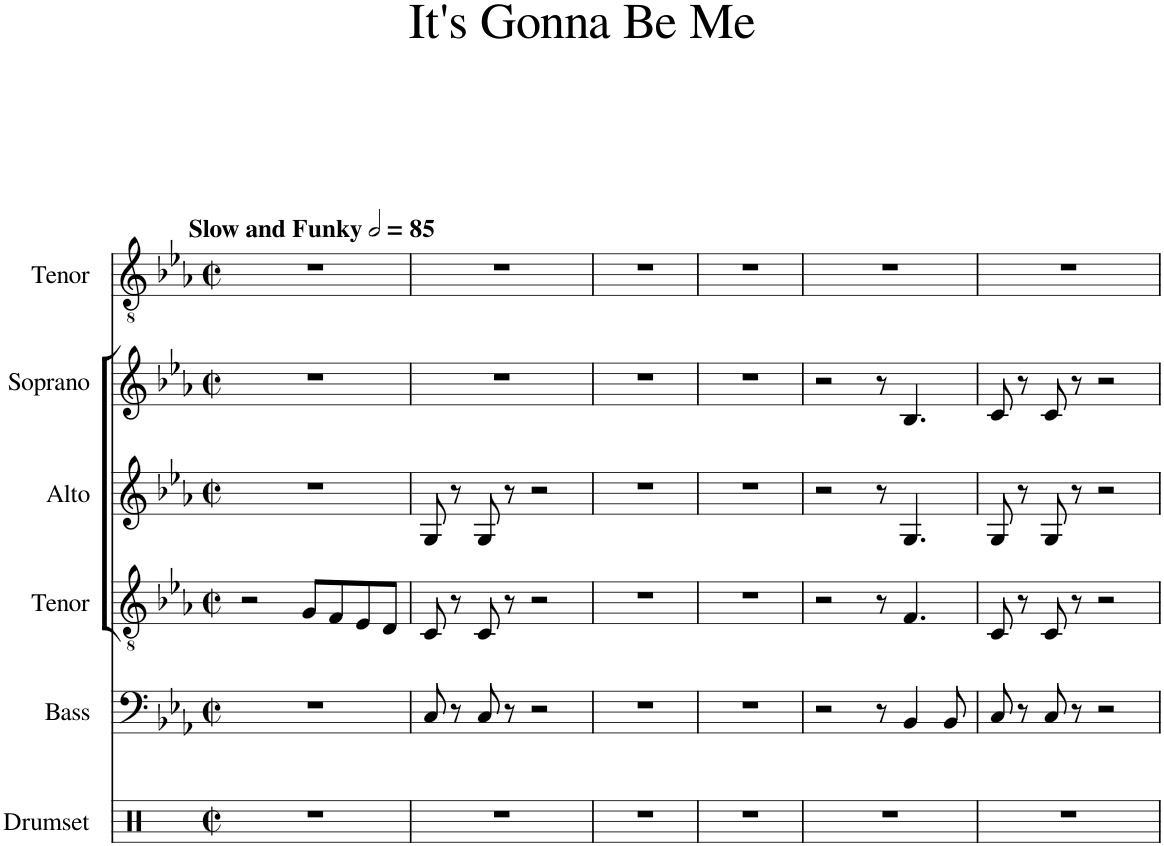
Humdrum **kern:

**kern	**kern	**kern	**kern	**kern	**kern
*part6	*part5	*part4	*part3	*part2	*part1
*staff6	*staff5	*staff4	*staff3	*staff2	*staff1
*I"Drumset	*I"Bass	*I"Tenor	*I"Alto	*I"Soprano	*I"Tenor
*I'Drs.	*I'B.	*I'T.	*I'A.	*I'S.	*I'T.
*clefX	*clefF4	*clefGv2	*clefG2	*clefG2	*clefGv2
*k[]	*k[b-e-a-]	*k[b-e-a-]	*k[b-e-a-]	*k[b-e-a-]	*k[b-e-a-]
*M2/2	*M2/2	*M2/2	*M2/2	*M2/2	*M2/2
*met(c|)	*met(c|)	*met(c|)	*met(c|)	*met(c|)	*met(c|)
*MM170	*MM170	*MM170	*MM170	*MM170	*MM170
=1	=1	=1	=1	=1	=1
!	!	!	!	!	!LO:TX:a:B:t=Slow and Funky
1r	1r	2r	1r	1r	1r
.	.	8G/L	.	.	.
.	.	8F/	.	.	.
.	.	8E-/	.	.	.
.	.	8D/J	.	.	.
=2	=2	=2	=2	=2	=2
1r	8C/	8C/	8G/	1r	1r
.	8r	8r	8r	.	.
.	8C/	8C/	8G/	.	.
.	8r	8r	8r	.	.
.	2r	2r	2r	.	.
=3	=3	=3	=3	=3	=3
1r	1r	1r	1r	1r	1r
=4	=4	=4	=4	=4	=4
1r	1r	1r	1r	1r	1r
=5	=5	=5	=5	=5	=5
1r	2r	2r	2r	2r	1r
.	8r	8r	8r	8r	.
.	4BB-/	4.F/	4.G/	4.B-/	.
.	8BB-/	.	.	.	.
=6	=6	=6	=6	=6	=6
1r	8C/	8C/	8G/	8c/	1r
.	8r	8r	8r	8r	.
.	8C/	8C/	8G/	8c/	.
.	8r	8r	8r	8r	.
.	2r	2r	2r	2r	.
=	=	=	=	=	=
*-	*-	*-	*-	*-	*-
